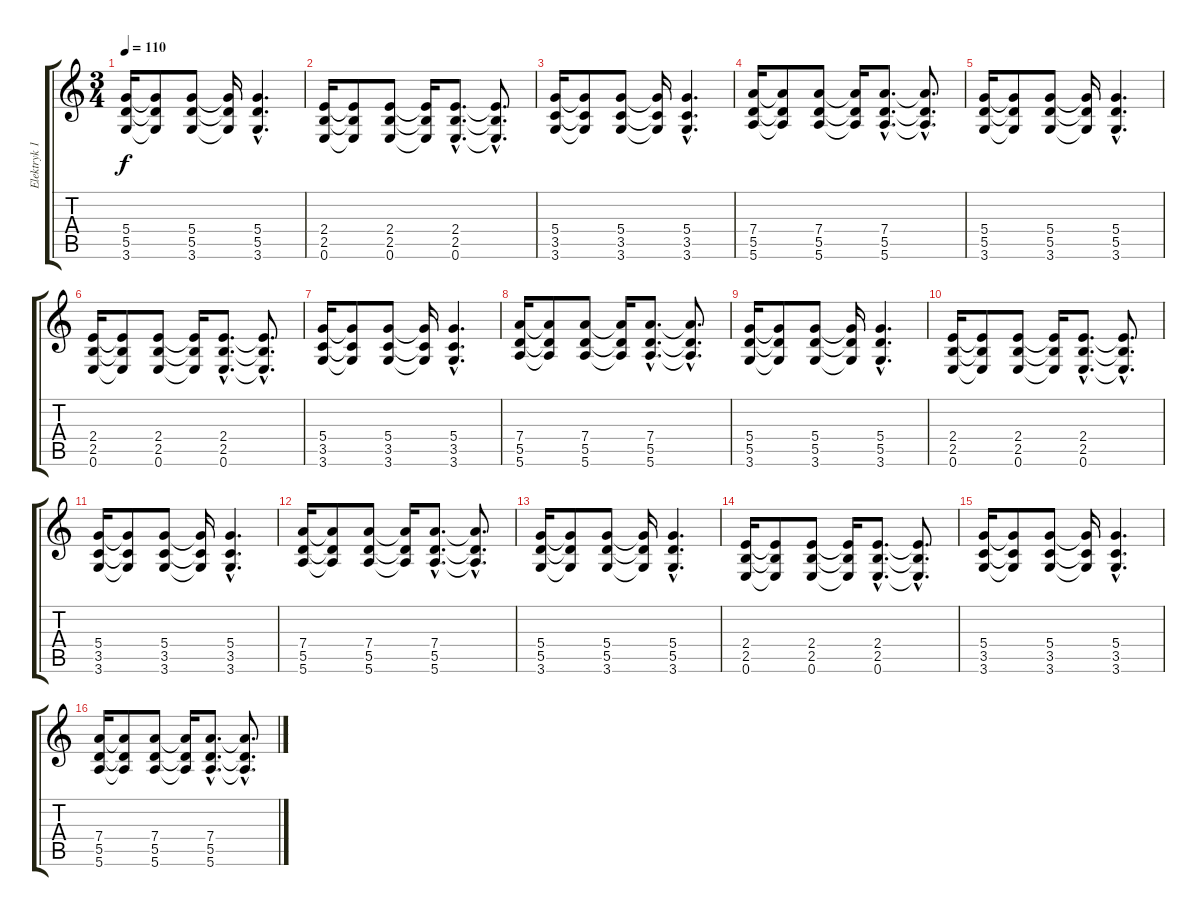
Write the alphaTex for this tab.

\track ("Elektryk 1" "Elektryk 1") {instrument electricguitarclean}
\staff {score tabs}
\tuning (E4 B3 G3 D3 A2 E2) {hide}
\ts (3 4)
\tempo 110
\clef g2
\ks c
(5.4 5.5 3.6).16{dy f} (5.4{t} 5.5{t} 3.6{t}).8 (5.4 5.5 3.6).8 (5.4{t} 5.5{t} 3.6{t}).16 (5.4{hac} 5.5{hac} 3.6{hac}).4{d} |
(2.4 2.5 0.6).16 (2.4{t} 2.5{t} 0.6{t}).8 (2.4 2.5 0.6).8 (2.4{t} 2.5{t} 0.6{t}).16 (2.4{hac} 2.5{hac} 0.6{hac}).8{d} (2.4{hac t} 2.5{hac t} 0.6{hac t}).8{d} |
(5.4 3.5 3.6).16 (5.4{t} 3.5{t} 3.6{t}).8 (5.4 3.5 3.6).8 (5.4{t} 3.5{t} 3.6{t}).16 (5.4{hac} 3.5{hac} 3.6{hac}).4{d} |
(7.4 5.5 5.6).16 (7.4{t} 5.5{t} 5.6{t}).8 (7.4 5.5 5.6).8 (7.4{t} 5.5{t} 5.6{t}).16 (7.4{hac} 5.5{hac} 5.6{hac}).8{d} (7.4{hac t} 5.5{hac t} 5.6{hac t}).8{d} |
(5.4 5.5 3.6).16 (5.4{t} 5.5{t} 3.6{t}).8 (5.4 5.5 3.6).8 (5.4{t} 5.5{t} 3.6{t}).16 (5.4{hac} 5.5{hac} 3.6{hac}).4{d} |
(2.4 2.5 0.6).16 (2.4{t} 2.5{t} 0.6{t}).8 (2.4 2.5 0.6).8 (2.4{t} 2.5{t} 0.6{t}).16 (2.4{hac} 2.5{hac} 0.6{hac}).8{d} (2.4{hac t} 2.5{hac t} 0.6{hac t}).8{d} |
(5.4 3.5 3.6).16 (5.4{t} 3.5{t} 3.6{t}).8 (5.4 3.5 3.6).8 (5.4{t} 3.5{t} 3.6{t}).16 (5.4{hac} 3.5{hac} 3.6{hac}).4{d} |
(7.4 5.5 5.6).16 (7.4{t} 5.5{t} 5.6{t}).8 (7.4 5.5 5.6).8 (7.4{t} 5.5{t} 5.6{t}).16 (7.4{hac} 5.5{hac} 5.6{hac}).8{d} (7.4{hac t} 5.5{hac t} 5.6{hac t}).8{d} |
(5.4 5.5 3.6).16 (5.4{t} 5.5{t} 3.6{t}).8 (5.4 5.5 3.6).8 (5.4{t} 5.5{t} 3.6{t}).16 (5.4{hac} 5.5{hac} 3.6{hac}).4{d} |
(2.4 2.5 0.6).16 (2.4{t} 2.5{t} 0.6{t}).8 (2.4 2.5 0.6).8 (2.4{t} 2.5{t} 0.6{t}).16 (2.4{hac} 2.5{hac} 0.6{hac}).8{d} (2.4{hac t} 2.5{hac t} 0.6{hac t}).8{d} |
(5.4 3.5 3.6).16 (5.4{t} 3.5{t} 3.6{t}).8 (5.4 3.5 3.6).8 (5.4{t} 3.5{t} 3.6{t}).16 (5.4{hac} 3.5{hac} 3.6{hac}).4{d} |
(7.4 5.5 5.6).16 (7.4{t} 5.5{t} 5.6{t}).8 (7.4 5.5 5.6).8 (7.4{t} 5.5{t} 5.6{t}).16 (7.4{hac} 5.5{hac} 5.6{hac}).8{d} (7.4{hac t} 5.5{hac t} 5.6{hac t}).8{d} |
(5.4 5.5 3.6).16 (5.4{t} 5.5{t} 3.6{t}).8 (5.4 5.5 3.6).8 (5.4{t} 5.5{t} 3.6{t}).16 (5.4{hac} 5.5{hac} 3.6{hac}).4{d} |
(2.4 2.5 0.6).16 (2.4{t} 2.5{t} 0.6{t}).8 (2.4 2.5 0.6).8 (2.4{t} 2.5{t} 0.6{t}).16 (2.4{hac} 2.5{hac} 0.6{hac}).8{d} (2.4{hac t} 2.5{hac t} 0.6{hac t}).8{d} |
(5.4 3.5 3.6).16 (5.4{t} 3.5{t} 3.6{t}).8 (5.4 3.5 3.6).8 (5.4{t} 3.5{t} 3.6{t}).16 (5.4{hac} 3.5{hac} 3.6{hac}).4{d} |
(7.4 5.5 5.6).16 (7.4{t} 5.5{t} 5.6{t}).8 (7.4 5.5 5.6).8 (7.4{t} 5.5{t} 5.6{t}).16 (7.4{hac} 5.5{hac} 5.6{hac}).8{d} (7.4{hac t} 5.5{hac t} 5.6{hac t}).8{d}
